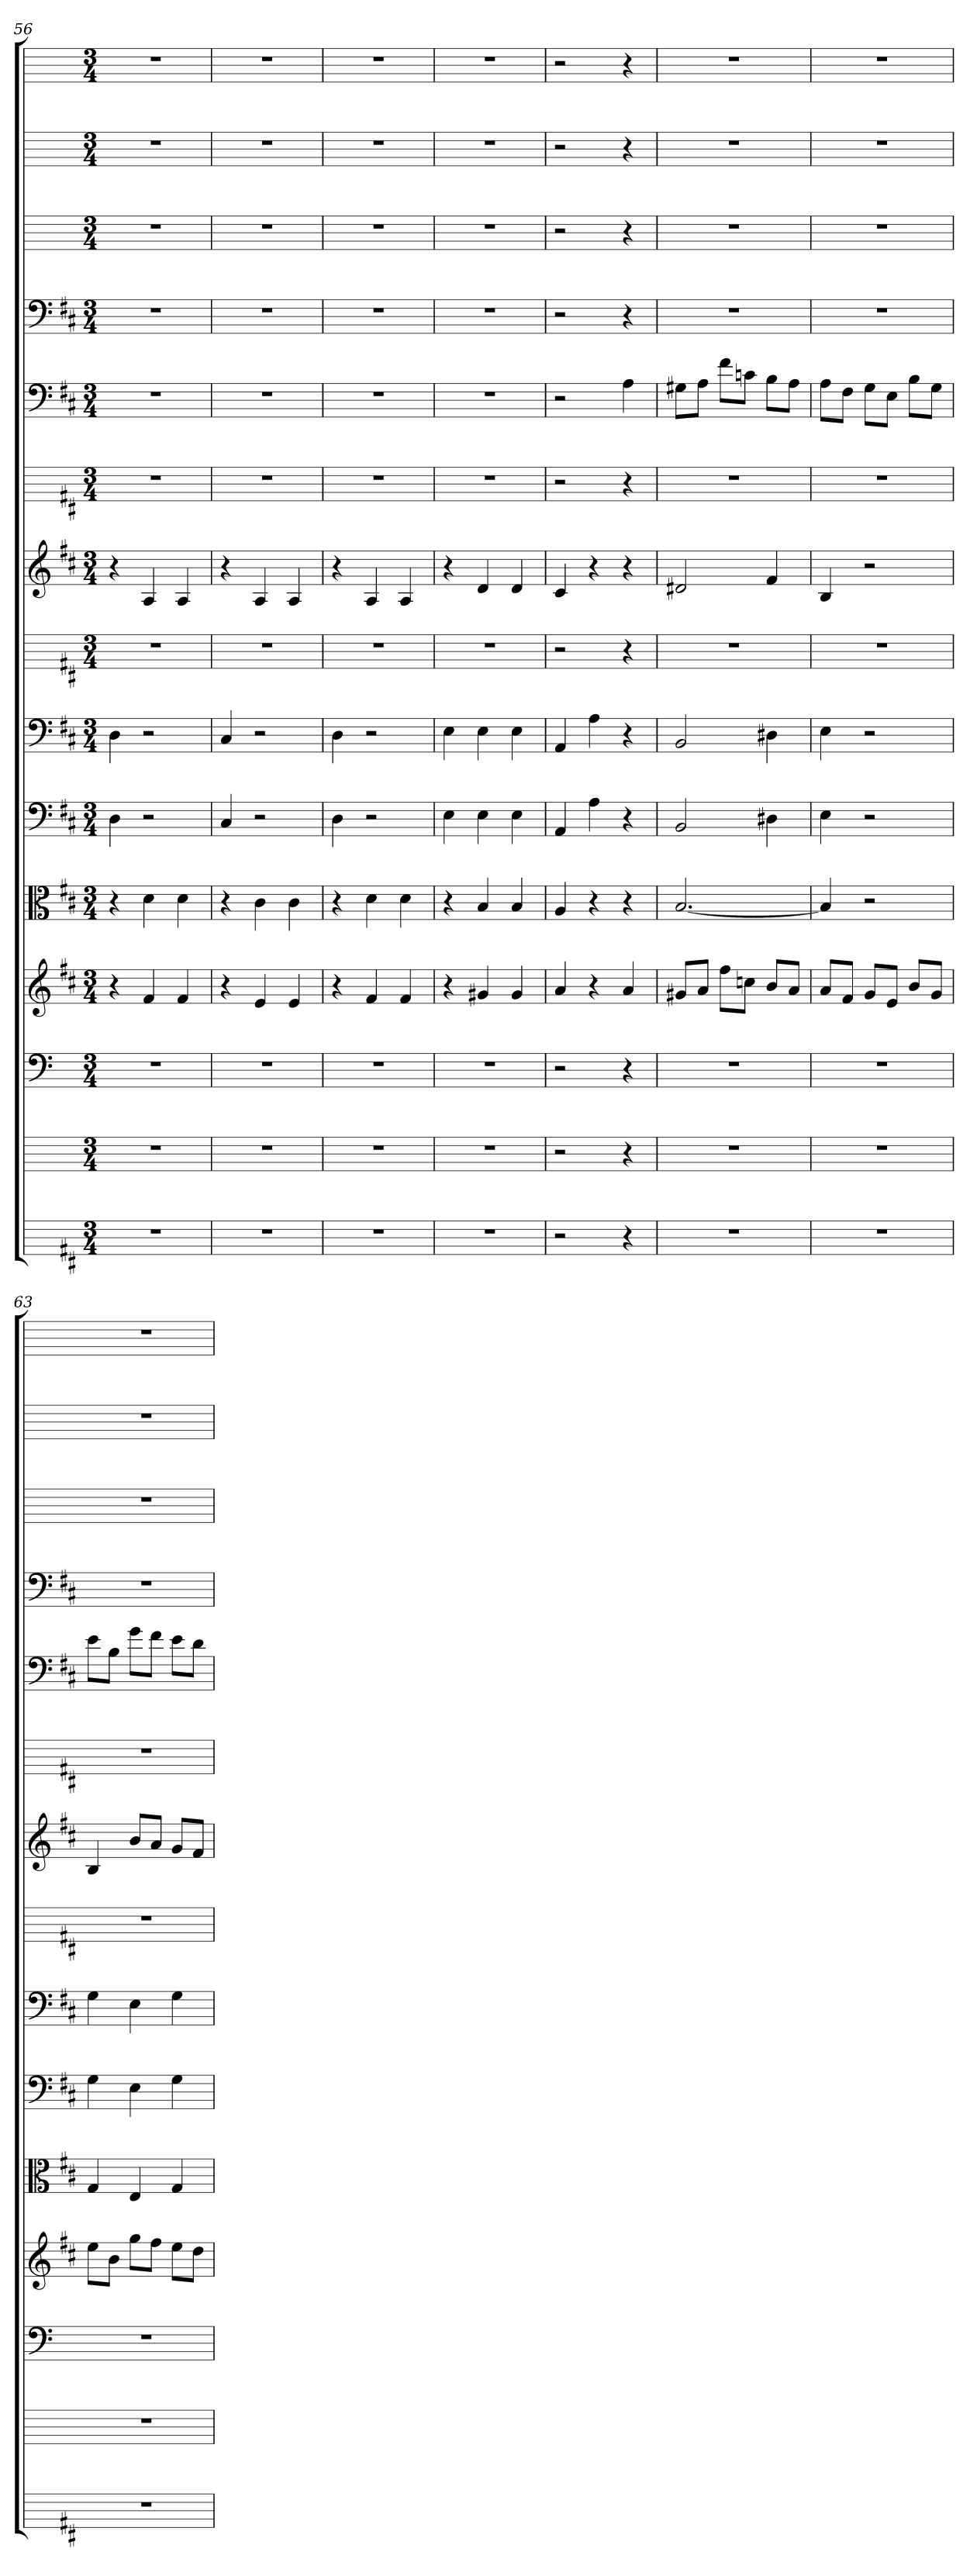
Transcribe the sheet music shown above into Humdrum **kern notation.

**kern	**kern	**kern	**kern	**kern	**kern	**kern	**kern	**kern	**kern	**kern	**kern	**kern	**kern	**kern
*part15	*part14	*part13	*part12	*part11	*part10	*part9	*part8	*part7	*part6	*part5	*part4	*part3	*part2	*part1
*staff15	*staff14	*staff13	*staff12	*staff11	*staff10	*staff9	*staff8	*staff7	*staff6	*staff5	*staff4	*staff3	*staff2	*staff1
*	*	*clefF4	*	*clefC3	*clefF4	*clefF4	*	*	*	*clefF4	*clefF4	*	*	*
*k[f#c#]	*k[]	*k[]	*k[f#c#]	*k[f#c#]	*k[f#c#]	*k[f#c#]	*k[f#c#]	*k[f#c#]	*k[f#c#]	*k[f#c#]	*k[f#c#]	*k[]	*k[]	*k[]
*M3/4	*M3/4	*M3/4	*M3/4	*M3/4	*M3/4	*M3/4	*M3/4	*M3/4	*M3/4	*M3/4	*M3/4	*M3/4	*M3/4	*M3/4
=56	=56	=56	=56	=56	=56	=56	=56	=56	=56	=56	=56	=56	=56	=56
2.r	2.r	2.r	4r	4r	4D	4D	2.r	4r	2.r	2.r	2.r	2.r	2.r	2.r
.	.	.	4f#	4d	2r	2r	.	4A	.	.	.	.	.	.
.	.	.	4f#	4d	.	.	.	4A	.	.	.	.	.	.
=57	=57	=57	=57	=57	=57	=57	=57	=57	=57	=57	=57	=57	=57	=57
2.r	2.r	2.r	4r	4r	4C#	4C#	2.r	4r	2.r	2.r	2.r	2.r	2.r	2.r
.	.	.	4e	4c#	2r	2r	.	4A	.	.	.	.	.	.
.	.	.	4e	4c#	.	.	.	4A	.	.	.	.	.	.
=58	=58	=58	=58	=58	=58	=58	=58	=58	=58	=58	=58	=58	=58	=58
2.r	2.r	2.r	4r	4r	4D	4D	2.r	4r	2.r	2.r	2.r	2.r	2.r	2.r
.	.	.	4f#	4d	2r	2r	.	4A	.	.	.	.	.	.
.	.	.	4f#	4d	.	.	.	4A	.	.	.	.	.	.
=59	=59	=59	=59	=59	=59	=59	=59	=59	=59	=59	=59	=59	=59	=59
2.r	2.r	2.r	4r	4r	4E	4E	2.r	4r	2.r	2.r	2.r	2.r	2.r	2.r
.	.	.	4g#X	4B	4E	4E	.	4d	.	.	.	.	.	.
.	.	.	4g#	4B	4E	4E	.	4d	.	.	.	.	.	.
=60	=60	=60	=60	=60	=60	=60	=60	=60	=60	=60	=60	=60	=60	=60
2r	2r	2r	4a	4A	4AA	4AA	2r	4c#	2r	2r	2r	2r	2r	2r
.	.	.	4r	4r	4A	4A	.	4r	.	.	.	.	.	.
4r	4r	4r	4a	4r	4r	4r	4r	4r	4r	4A	4r	4r	4r	4r
=61	=61	=61	=61	=61	=61	=61	=61	=61	=61	=61	=61	=61	=61	=61
2.r	2.r	2.r	8g#XL	[2.B	2BB	2BB	2.r	2d#X	2.r	8G#X\L	2.r	2.r	2.r	2.r
.	.	.	8aJ	.	.	.	.	.	.	8A\J	.	.	.	.
.	.	.	8ff#L	.	.	.	.	.	.	8f#\L	.	.	.	.
.	.	.	8ccnJ	.	.	.	.	.	.	8cn\J	.	.	.	.
.	.	.	8bL	.	4D#X	4D#X	.	4f#	.	8B\L	.	.	.	.
.	.	.	8aJ	.	.	.	.	.	.	8A\J	.	.	.	.
=62	=62	=62	=62	=62	=62	=62	=62	=62	=62	=62	=62	=62	=62	=62
2.r	2.r	2.r	8aL	4B]	4E	4E	2.r	4B	2.r	8A\L	2.r	2.r	2.r	2.r
.	.	.	8f#J	.	.	.	.	.	.	8F#\J	.	.	.	.
.	.	.	8gL	2r	2r	2r	.	2r	.	8G\L	.	.	.	.
.	.	.	8eJ	.	.	.	.	.	.	8E\J	.	.	.	.
.	.	.	8bL	.	.	.	.	.	.	8B\L	.	.	.	.
.	.	.	8gJ	.	.	.	.	.	.	8G\J	.	.	.	.
=63	=63	=63	=63	=63	=63	=63	=63	=63	=63	=63	=63	=63	=63	=63
2.r	2.r	2.r	8eeL	4G	4G	4G	2.r	4B	2.r	8e\L	2.r	2.r	2.r	2.r
.	.	.	8bJ	.	.	.	.	.	.	8B\J	.	.	.	.
.	.	.	8ggL	4E	4E	4E	.	8bL	.	8g\L	.	.	.	.
.	.	.	8ff#J	.	.	.	.	8aJ	.	8f#\J	.	.	.	.
.	.	.	8eeL	4G	4G	4G	.	8gL	.	8e\L	.	.	.	.
.	.	.	8ddJ	.	.	.	.	8f#J	.	8d\J	.	.	.	.
=	=	=	=	=	=	=	=	=	=	=	=	=	=	=
*-	*-	*-	*-	*-	*-	*-	*-	*-	*-	*-	*-	*-	*-	*-
